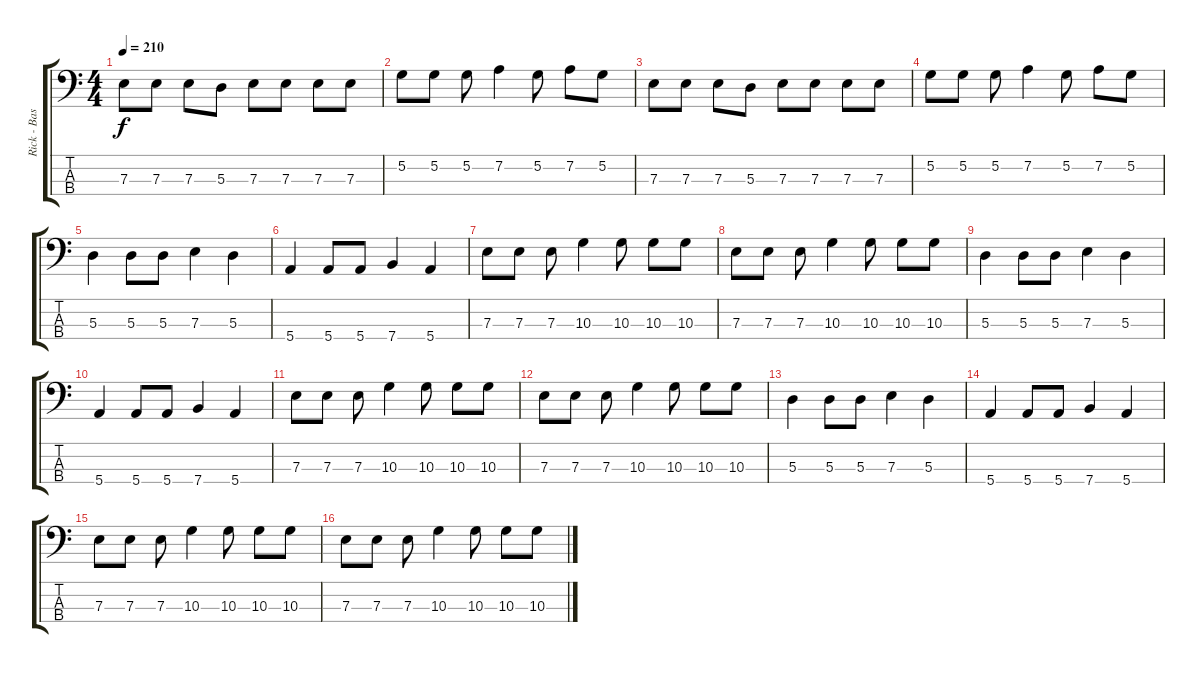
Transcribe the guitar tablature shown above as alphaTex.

\track ("Rick - Bass" "Rick - Bas") {instrument electricbasspick}
\staff {score tabs}
\tuning (G2 D2 A1 E1) {hide}
\ts (4 4)
\tempo 210
\clef f4
\ks c
7.3.8{dy f} 7.3.8 7.3.8 5.3.8 7.3.8 7.3.8 7.3.8 7.3.8 |
5.2.8 5.2.8 5.2.8 7.2.4 5.2.8 7.2.8 5.2.8 |
7.3.8 7.3.8 7.3.8 5.3.8 7.3.8 7.3.8 7.3.8 7.3.8 |
5.2.8 5.2.8 5.2.8 7.2.4 5.2.8 7.2.8 5.2.8 |
5.3.4 5.3.8 5.3.8 7.3.4 5.3.4 |
5.4.4 5.4.8 5.4.8 7.4.4 5.4.4 |
7.3.8 7.3.8 7.3.8 10.3.4 10.3.8 10.3.8 10.3.8 |
7.3.8 7.3.8 7.3.8 10.3.4 10.3.8 10.3.8 10.3.8 |
5.3.4 5.3.8 5.3.8 7.3.4 5.3.4 |
5.4.4 5.4.8 5.4.8 7.4.4 5.4.4 |
7.3.8 7.3.8 7.3.8 10.3.4 10.3.8 10.3.8 10.3.8 |
7.3.8 7.3.8 7.3.8 10.3.4 10.3.8 10.3.8 10.3.8 |
5.3.4 5.3.8 5.3.8 7.3.4 5.3.4 |
5.4.4 5.4.8 5.4.8 7.4.4 5.4.4 |
7.3.8 7.3.8 7.3.8 10.3.4 10.3.8 10.3.8 10.3.8 |
7.3.8 7.3.8 7.3.8 10.3.4 10.3.8 10.3.8 10.3.8
